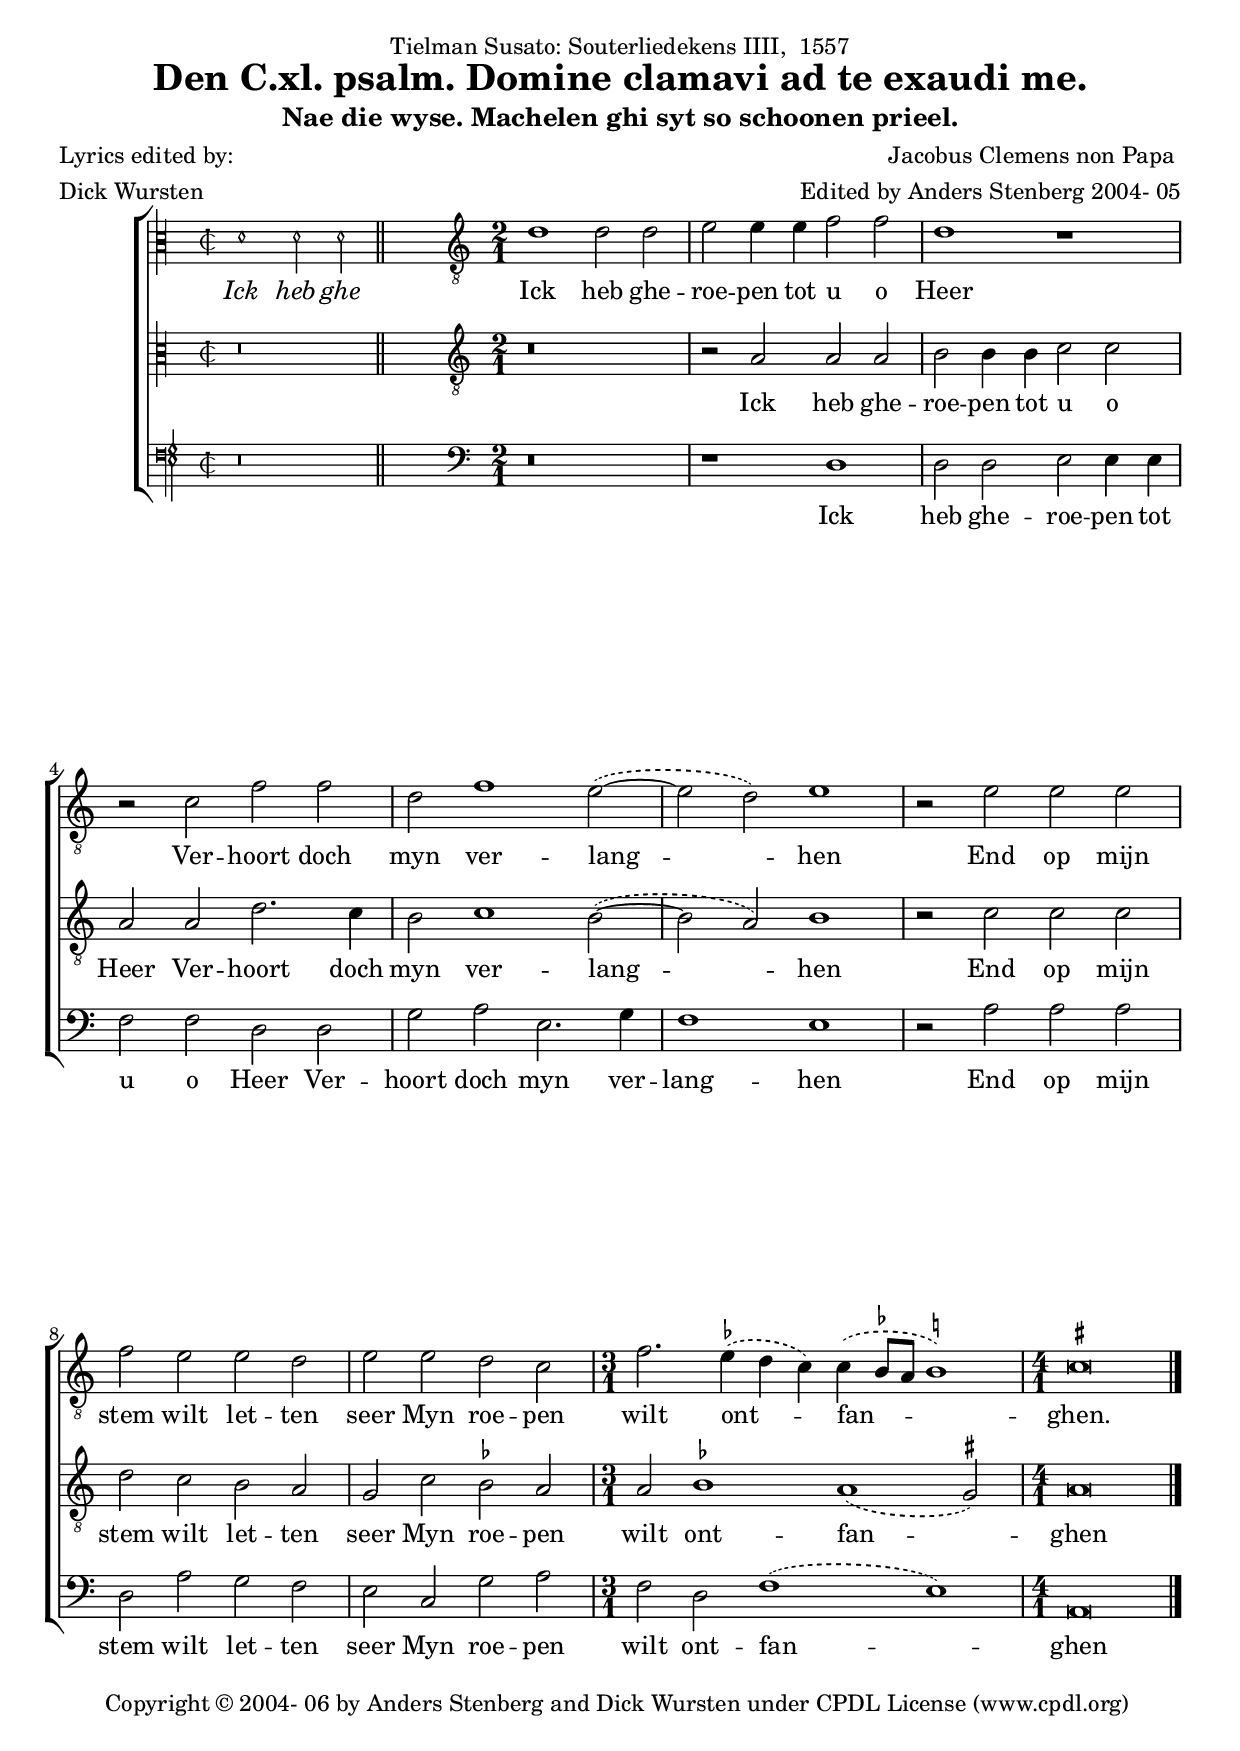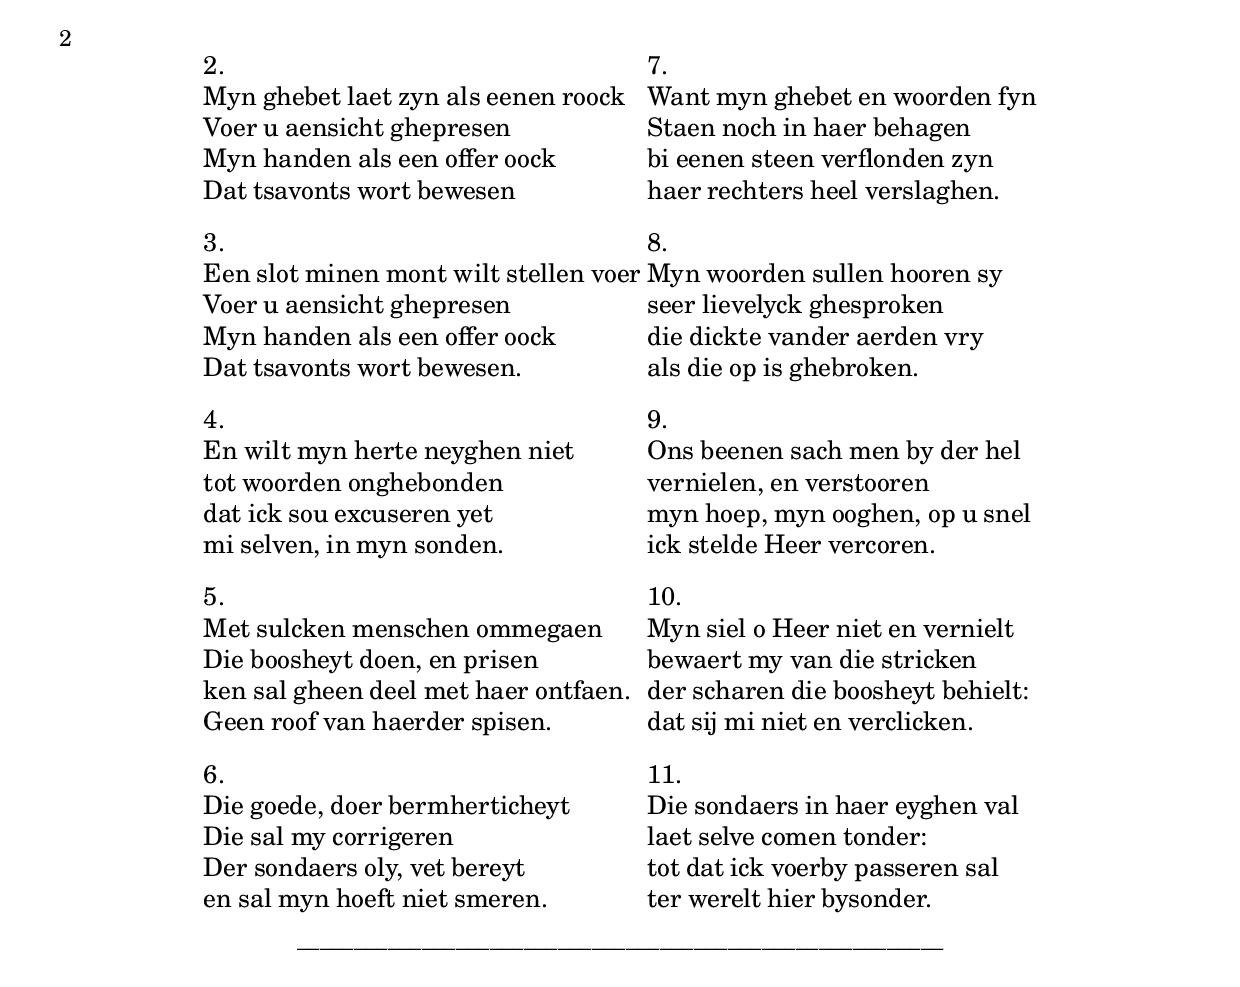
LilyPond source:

\version "2.6.4"
\header {
	filename = "psalm cxl"
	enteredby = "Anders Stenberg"
	dedication = "Tielman Susato: Souterliedekens IIII,  1557"
	composer = "Jacobus Clemens non Papa " 
	arranger = " Edited by Anders Stenberg 2004- 05"
	poet = "Lyrics edited by:"
	meter = "Dick Wursten"
	year = "1557"
	title = "Den C.xl. psalm. Domine clamavi ad te exaudi me."
	subtitle = "Nae die wyse. Machelen ghi syt so schoonen prieel."
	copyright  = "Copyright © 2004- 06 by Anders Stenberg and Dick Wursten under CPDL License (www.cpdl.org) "
}
\paper {
	firstpagenumber = 2
	raggedbottom = ##t
	raggedlastbottom = ##t	
}
#(set-global-staff-size 20)

global =  {
	\key c \major
}

supincipit=  {

	\time 2/2
	\clef "petrucci-c3"
	\override NoteHead  #'style = #'mensural
	\override Rest  #'style = #'mensural
	\override Staff.Accidental  #'style = #'mensural
	\override Staff.TimeSignature #'style = #'mensural
	\set fontSize = #+2
	\cadenzaOn d'1 d'2 d' 
	\bar "||"
	\normalsize
}

supOne=  { 
	\skip 1
	\clef "G_8"
	\cadenzaOff
	\revert NoteHead #'style
	\revert Rest #'style
	\revert Staff.Accidental #'style
	\revert Staff.TimeSignature #'style
	\time 2/1 
	\set suggestAccidentals = ##t
	\slurDashed
	d'1 d'2 d' | 
	
	e' e'4 e' f'2 f' | 
	
	d'1 r1 |
	
	r2 c'2 f' f' | 
	
	d' f'1 e'2~( | 
	
	e' d') e'1 |
	
	r2 e'2 e' e' | 
	
	f' e' e' d' | 
	
	e' e' d' c' | 
	
	\time 3/1 f'2. es'4( d' c') c'( bes8  a  b1) | 
	
	\time 4/1 cis'\breve \bar "|."
}

superius =   {\global\supincipit\supOne} 

tenincipit=  {

	\time 2/2
	\clef "petrucci-c3"
	\override NoteHead  #'style = #'mensural
	\override Rest  #'style = #'mensural
	\override Staff.Accidental  #'style = #'mensural
	\override Staff.TimeSignature  #'style = #'mensural

	r\breve

}

tenOne= {
	\skip 1
	\clef "G_8"

	\revert NoteHead #'style
	\revert Rest #'style
	\revert Staff.Accidental #'style
	\revert Staff.TimeSignature #'style
	\time 2/1
	\set suggestAccidentals = ##t
	\slurDashed	
	r\breve | 
	
	r2 a2 a a | 
	
	b2 b4 b c'2 c' |
	
	a a d'2. c'4 | 
	
	b2 c'1 b2~( | 
	
	b a ) b1 |
	
	r2 c'2 c' c' | 
	
	d' c' b a | 
	
	g c' bes  a | 
	
	a bes1 a1( gis2) | 
	
	a\breve
}

tenor=  {\global\tenincipit\tenOne}

bassincipit=  {

	\time 2/2
	\clef "petrucci-f"
	\override NoteHead  #'style = #'mensural
	\override Rest  #'style = #'mensural
	\override Staff.Accidental  #'style = #'mensural
	\override Staff.TimeSignature  #'style = #'mensural

	r\breve

}

bassOne=  {
	\skip 1
	\clef "bass"
	\time2/2
	\revert NoteHead #'style
	\revert Rest #'style
	\revert Staff.Accidental #'style
	\revert Staff.TimeSignature #'style
	\time 2/1 
	\set suggestAccidentals = ##t
	\slurDashed	
	r\breve | 
	
	r1  d1 | 
	
	d2 d e e4 e |
	
	f2 f d d | 
	
	g a e2. g4 | 
	
	f1 e |
	
	r2 a2 a a | 
	
	d a g f | 
	
	e c g a | 
	
	f d f1( e ) | 
	
	a,\breve  
}
bassus=  {\global\bassincipit\bassOne}

supWords= \lyricmode{
	\markup { \italic{Ick}} 
	\markup {\italic {heb}} 
	\markup { \italic{ghe}} 
Ick heb ghe -- roe -- pen tot u o Heer
Ver -- hoort doch myn ver -- lang -- hen
End op mijn stem wilt let -- ten seer
Myn roe -- pen wilt ont -- fan -- ghen.
}

tenWords= \lyricmode{
Ick heb ghe -- roe -- pen tot u o Heer
Ver -- hoort doch myn ver -- lang -- hen
End op mijn stem wilt let -- ten seer
Myn roe -- pen wilt ont -- fan -- ghen
}

bassWords= \lyricmode{
Ick heb ghe -- roe -- pen tot u o Heer
Ver -- hoort doch myn ver -- lang -- hen
End op mijn stem wilt let -- ten seer
Myn roe -- pen wilt ont -- fan -- ghen
}

supstaff = \context Voice = "superius" <<
	\set Staff.instrument = "Superius"
	\superius
	\context Lyrics= "superius" \lyricsto "superius" { \supWords }
>>

tenstaff = \context Voice = "tenor" <<
	\set Staff.instrument = "Tenor"
	\tenor
	\context Lyrics= "tenor" \lyricsto "tenor" { \tenWords}
>>

bassstaff = \context Voice = "bassus" <<
	\set Staff.instrument = "Bassus"
	\bassus
	\context Lyrics= "bassus" \lyricsto "bassus" { \bassWords }
>>
\score{
	\context ChoirStaff <<
		\supstaff
		\tenstaff
		\bassstaff
		>>
		\layout { 
		
		}
}

%for more stanzas and translation

\markup { \large {
	\fill-line {
		\line{
\column {
		\column {	
		\line {2.} 
			    \line {Myn ghebet laet zyn als eenen roock}
			    \line {Voer u aensicht ghepresen}
			    \line {Myn handen als een offer oock}
			    \line {Dat tsavonts wort bewesen}
			    \line {\transparent{_}}
	    }
	\column {	
		\line {3.} 
			    \line {Een slot minen mont wilt stellen voer}
			    \line {Voer u aensicht ghepresen}
			    \line {Myn handen als een offer oock}
			    \line {Dat tsavonts wort bewesen.}
			    \line {\transparent{_}}
	    }
	    
 \column {
	 \line{4.} 
		\line {En wilt myn herte neyghen niet}
		\line {tot woorden onghebonden}
		\line {dat ick sou excuseren yet}
		\line {mi selven, in myn sonden.}
		\line {\transparent{_}}
		}
		
\column {
	\line{5.} 
		\line{Met sulcken menschen ommegaen}
		\line {Die boosheyt doen, en prisen}
		\line {ken sal gheen deel met haer ontfaen.}
		\line {Geen roof van haerder spisen.}
		\line {\transparent{_}}
		}
		

		\column{
		\line {6.}  
		\line {Die goede, doer bermherticheyt}
		\line {Die sal my corrigeren}
		\line {Der sondaers oly, vet bereyt}
		\line {en sal myn hoeft niet smeren.}
		\line {\transparent{_}}
		}
	}
			
	\column {		
	\column{
		\line{7.}
		\line {Want myn ghebet en woorden fyn}
		\line {Staen noch in haer behagen}
		\line {bi eenen steen verflonden zyn}
		\line {haer rechters heel verslaghen.}
		\line {\transparent{_}}
		}
		
	\column {
			\line {8. }
			    \line {Myn woorden sullen hooren sy}
			    \line {seer lievelyck ghesproken}
			    \line {die dickte vander aerden vry}
			    \line {als die op is ghebroken.}
			    \line {\transparent{_}}
	    }
	    
	    \column {
			\line {9. }
			    \line {Ons beenen sach men by der hel}
			    \line {vernielen, en verstooren}
			    \line {myn hoep, myn ooghen, op u snel}
			    \line {ick stelde Heer vercoren.}
			    \line {\transparent{_}}
	    }
	    
	    \column {
			\line {10. }
			    \line {Myn siel o Heer niet en vernielt}
			    \line {bewaert my van die stricken}
			    \line {der scharen die boosheyt behielt:}
			    \line {dat sij mi niet en verclicken.}
			    \line {\transparent{_}}
	    }
	    
	    \column {
			\line {11. }
			    \line {Die sondaers in haer eyghen val}
			    \line {laet selve comen tonder:}
			    \line {tot dat ick voerby passeren sal}
			    \line {ter werelt hier bysonder.}
			    \line {\transparent{_}}
	    }
	    }
		
	}
}}}
\markup { 
	\fill-line { \column {
		\line {_________________________________________________________}
		\line {\transparent{_}}
		\line {\transparent{_}}
		}
	}
}
%\markup { 
%	\fill-line { \column {
%		\line{\transparent{_______}Translation of the two first and last three stanzas by Dick Wursten}
%		\line {\transparent{_}}
%		\line {The 1th Psalm. Yyy yyy yyy yyy” }
%		\line {\transparent{_}}
%		}
%	}
%}
%\markup { 
%	\fill-line {
%	\line {	
%		\column {
%	    \line {1. \column {
%			    \line {Yyy yyyy yyyy yyyy yyy}
%			    \line {Yyy yyyy yyyy yyyy yyy}
%			    \line {Yyy yyyy yyyy yyyy yyy}
%			    \line {Yyy yyyy yyyy yyyy yyy}
%			    \line {\transparent{_}}
%	    }
%	    }
%
		
%	    \line {2. \column {
%			    \line {Yyy yyyy yyyy yyyy yyy }
%			    \line {Yyy yyyy yyyy yyyy yyy}
%			    \line {Yyy yyyy yyyy yyyy yyy}
%			    \line {Yyy yyyy yyyy yyyy yyy.}
%			    \line {\transparent{_}}
%%	    }
%		}
%	}
%	\line {
%		\column {
%	    \line { \column {
%			    \line {\transparent{_}}
%			    \line {\transparent{___________}[...]}
%			    \line {\transparent{_}}
%			    \line {\transparent{_}}
%			    \line {\transparent{_}}
%	    }
%	    }
	

		
%	    \line {7. \column {
%			    \line {Yyy yyyy yyyy yyyy yyy}
%			    \line {Yyy yyyy yyyy yyyy yyy}
%			    \line {Yyy yyyy yyyy yyyy yyy}
%			    \line {Yyy yyyy yyyy yyyy yyy}
%			    \line {\transparent{_}}
%	    }
%	    }

%		}
%	}
	
%	\line {
%		\column {
%	
%	    \line {8. \column {
%			    \line {Yyy yyyy yyyy yyyy yyy}
%			    \line {Yyy yyyy yyyy yyyy yyy}
%			    \line {Yyy yyyy yyyy yyyy yyy}
%			    \line {Yyy yyyy yyyy yyyy yyy}
%			    \line {\transparent{_}}
%	    }
%	    }

		
%	    \line {9. \column {
%			    \line {Yyy yyyy yyyy yyyy yyy}
%			    \line {Yyy yyyy yyyy yyyy yyy}
%			    \line {Yyy yyyy yyyy yyyy yyy}
%			    \line {Yyy yyyy yyyy yyyy yyy}
%			    \line {\transparent{_}}
%	    }
%	    }
%	}
%}
%	}
%}

% For MIDI output

\score {
	\context StaffGroup <<
	\global
	\context Staff=sup  {\set Staff.midiInstrument = "choir aahs" \supOne \supOne}
	\context Staff=ten  {\set Staff.midiInstrument = "choir aahs"\tenOne \tenOne}
	\context Staff=bass  {\set Staff.midiInstrument = "choir aahs"\bassOne \bassOne}
	>>
	\midi {
		\tempo 1=60
	}
}